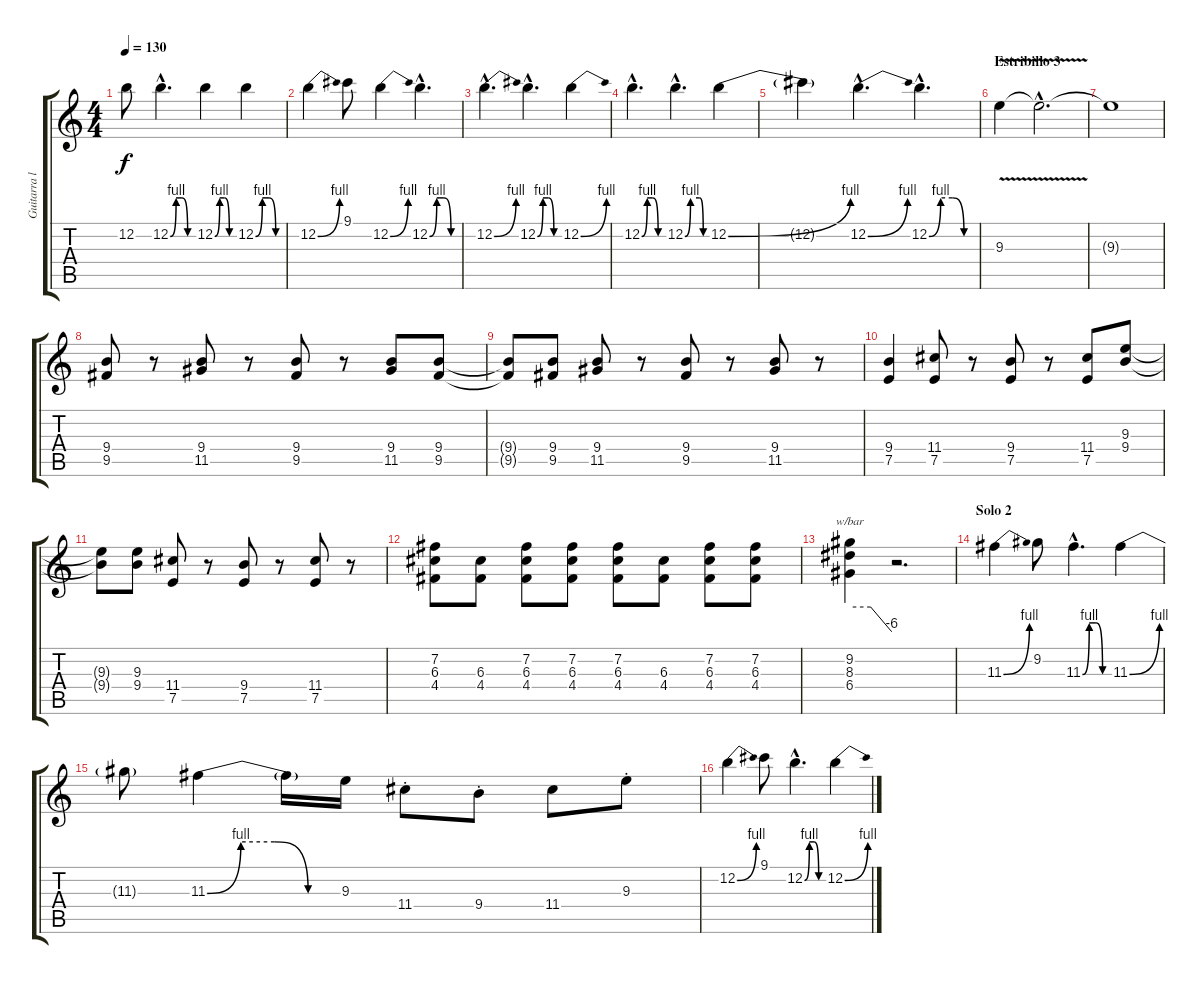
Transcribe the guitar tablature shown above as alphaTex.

\track ("Guitarra líder" "Guitarra l") {instrument distortionguitar}
\staff {score tabs}
\tuning (E4 B3 G3 D3 A2 E2) {hide}
\ts (4 4)
\tempo 130
\clef g2
\ks c
12.2{t}.8{dy f} 12.2{be (custom 0 0 15 4 30 4 45 0 60 0) hac}.4{d} 12.2{be (custom 0 0 15 4 30 4 45 0 60 0)}.4 12.2{be (custom 0 0 15 4 30 4 45 0 60 0)}.4 |
12.2{be (bend 0 0 60 4)}.4 9.1.8 12.2{be (bend 0 0 60 4)}.4 12.2{be (custom 0 0 15 4 30 4 45 0 60 0) hac}.4{d} |
12.2{be (bend 0 0 60 4) hac}.4{d} 12.2{be (custom 0 0 15 4 30 4 45 0 60 0) hac}.4{d} 12.2{be (bend 0 0 60 4)}.4 |
12.2{be (custom 0 0 15 4 30 4 45 0 60 0) hac}.4{d} 12.2{be (custom 0 0 15 4 40 4 50 0 60 0) hac}.4{d} 12.2{be (bend 0 0 60 4)}.4 |
12.2{t}.4 12.2{be (bend 0 0 60 4) hac}.4{d} 12.2{be (custom 0 0 15 4 30 4 45 0 60 0) hac}.4{d} |
\section ("" "Estribillo 3")
9.3{v}.4 9.3{hac t}.2{d volume 0} |
9.3{t}.1 |
(9.4 9.5).8{volume 14} r.8 (9.4 11.5).8 r.8 (9.4 9.5).8 r.8 (9.4 11.5).8 (9.4 9.5).8 |
(9.4{t} 9.5{t}).8 (9.4 9.5).8 (9.4 11.5).8 r.8 (9.4 9.5).8 r.8 (9.4 11.5).8 r.8 |
(9.4 7.5).4 (11.4 7.5).8 r.8 (9.4 7.5).8 r.8 (11.4 7.5).8 (9.3 9.4).8 |
(9.3{t} 9.4{t}).8 (9.3 9.4).8 (11.4 7.5).8 r.8 (9.4 7.5).8 r.8 (11.4 7.5).8 r.8 |
(7.2 6.3 4.4).8 (6.3 4.4).8 (7.2 6.3 4.4).8 (7.2 6.3 4.4).8 (7.2 6.3 4.4).8 (6.3 4.4).8 (7.2 6.3 4.4).8 (7.2 6.3 4.4).8 |
(9.2 8.3 6.4).4{tbe (custom default 0 0 30 0 60 -24)} r.2{d volume 16} |
\section ("" "Solo 2")
11.3{be (bend 0 0 60 4)}.4 9.2.8 11.3{be (custom 0 0 15 4 30 4 45 0 60 0) hac}.4{d} 11.3{be (bend 0 0 60 4)}.4 |
11.3{t}.8 11.3{be (custom 0 0 15 4 30 4 45 0 60 0)}.4 11.3{t}.16 9.3.16 11.4{st}.8 9.4{st}.8 11.4.8 9.3{st}.8 |
12.2{be (bend 0 0 60 4)}.4 9.1.8 12.2{be (custom 0 0 15 4 30 4 45 0 60 0) hac}.4{d} 12.2{be (bend 0 0 60 4)}.4
